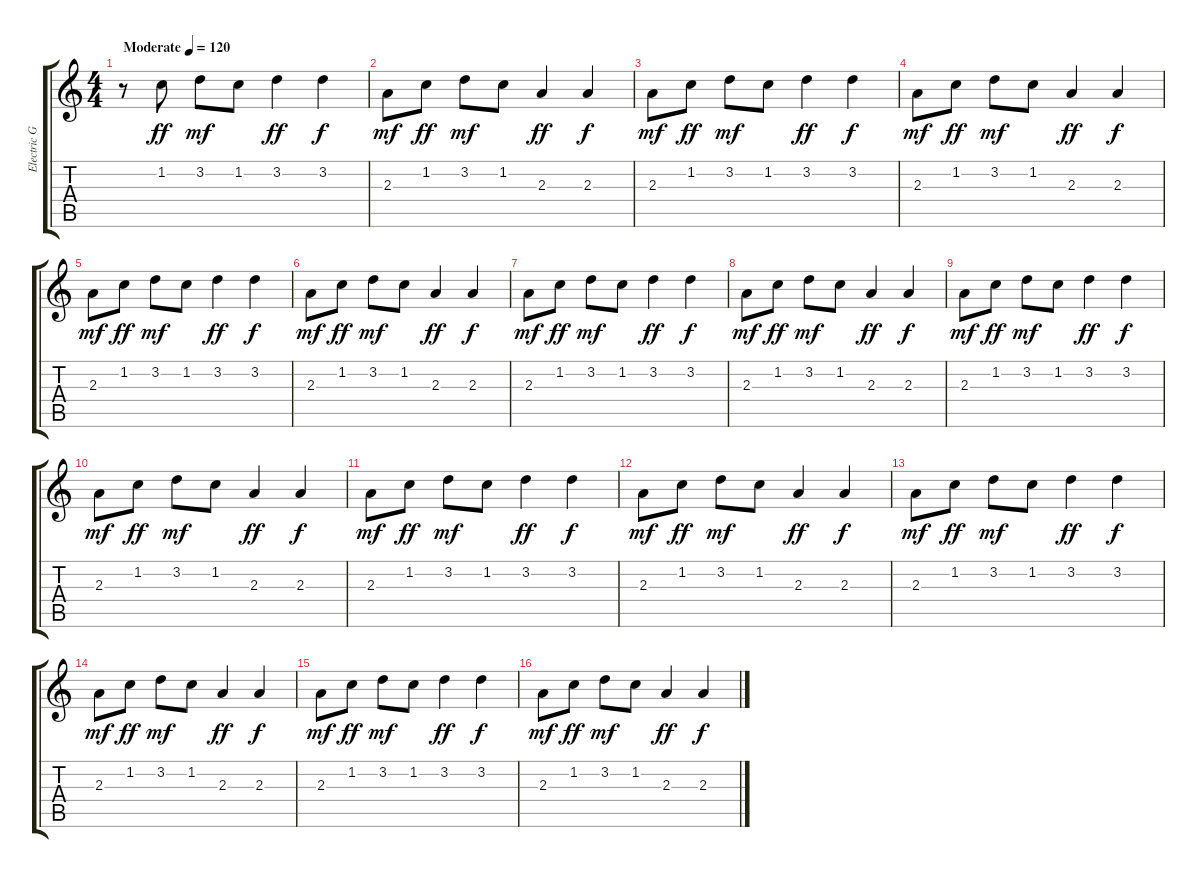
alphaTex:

\track ("Electric Guitar 3" "Electric G") {instrument electricguitarclean}
\staff {score tabs}
\tuning (E4 B3 G3 D3 A2 E2) {hide}
\ts (4 4)
\tempo (120 "Moderate")
\tempo 113
\tempo (120 "Moderate")
\clef g2
\ks c
r.8{dy ff instrument electricguitarclean} 1.2.8 3.2.8{dy mf} 1.2.8 3.2.4{dy ff} 3.2.4{dy f} |
2.3.8{dy mf} 1.2.8{dy ff} 3.2.8{dy mf} 1.2.8 2.3.4{dy ff} 2.3.4{dy f} |
2.3.8{dy mf} 1.2.8{dy ff} 3.2.8{dy mf} 1.2.8 3.2.4{dy ff} 3.2.4{dy f} |
2.3.8{dy mf} 1.2.8{dy ff} 3.2.8{dy mf} 1.2.8 2.3.4{dy ff} 2.3.4{dy f} |
2.3.8{dy mf} 1.2.8{dy ff} 3.2.8{dy mf} 1.2.8 3.2.4{dy ff} 3.2.4{dy f} |
2.3.8{dy mf} 1.2.8{dy ff} 3.2.8{dy mf} 1.2.8 2.3.4{dy ff} 2.3.4{dy f} |
2.3.8{dy mf} 1.2.8{dy ff} 3.2.8{dy mf} 1.2.8 3.2.4{dy ff} 3.2.4{dy f} |
2.3.8{dy mf} 1.2.8{dy ff} 3.2.8{dy mf} 1.2.8 2.3.4{dy ff} 2.3.4{dy f} |
2.3.8{dy mf} 1.2.8{dy ff} 3.2.8{dy mf} 1.2.8 3.2.4{dy ff} 3.2.4{dy f} |
2.3.8{dy mf} 1.2.8{dy ff} 3.2.8{dy mf} 1.2.8 2.3.4{dy ff} 2.3.4{dy f} |
2.3.8{dy mf} 1.2.8{dy ff} 3.2.8{dy mf} 1.2.8 3.2.4{dy ff} 3.2.4{dy f} |
2.3.8{dy mf} 1.2.8{dy ff} 3.2.8{dy mf} 1.2.8 2.3.4{dy ff} 2.3.4{dy f} |
2.3.8{dy mf} 1.2.8{dy ff} 3.2.8{dy mf} 1.2.8 3.2.4{dy ff} 3.2.4{dy f} |
2.3.8{dy mf} 1.2.8{dy ff} 3.2.8{dy mf} 1.2.8 2.3.4{dy ff} 2.3.4{dy f} |
2.3.8{dy mf} 1.2.8{dy ff} 3.2.8{dy mf} 1.2.8 3.2.4{dy ff} 3.2.4{dy f} |
2.3.8{dy mf} 1.2.8{dy ff} 3.2.8{dy mf} 1.2.8 2.3.4{dy ff} 2.3.4{dy f}
